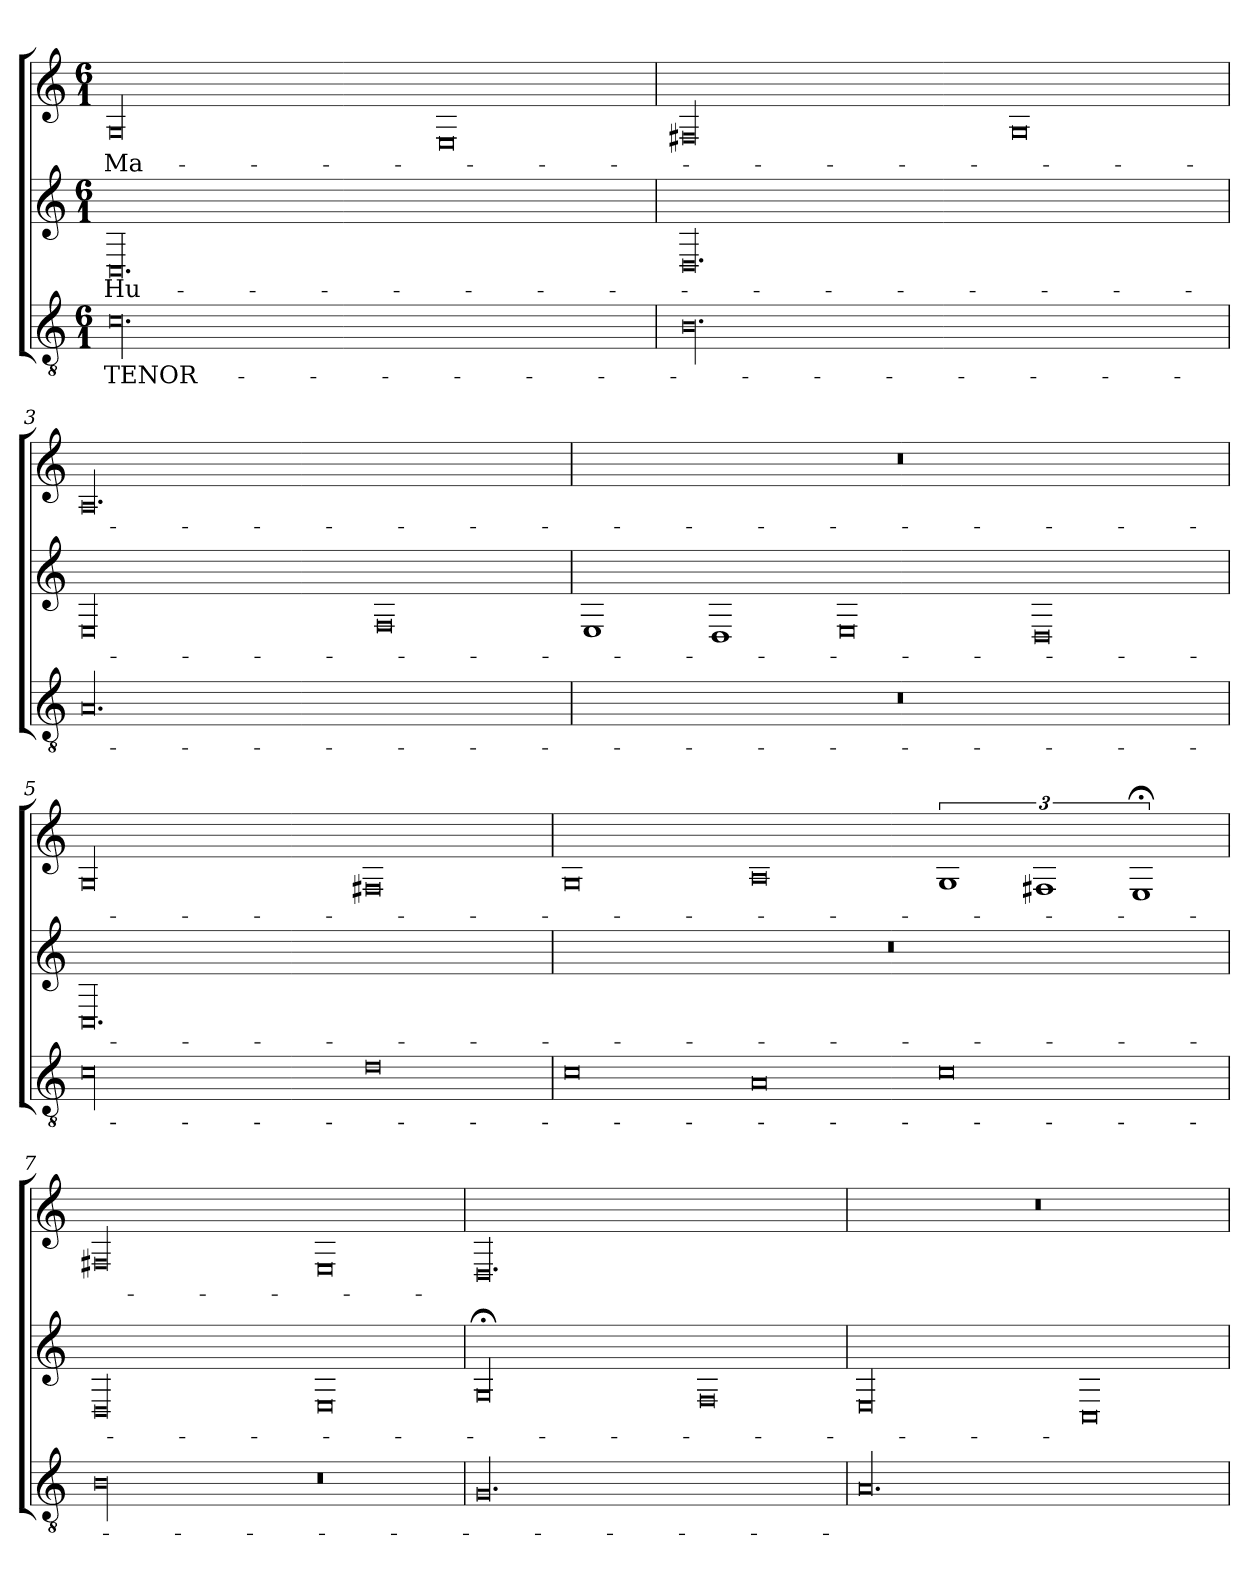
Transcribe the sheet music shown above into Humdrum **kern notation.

**kern	**text	**kern	**text	**kern	**text
*part3	*part3	*part2	*part2	*part1	*part1
*staff3	*staff3	*staff2	*staff2	*staff1	*staff1
*clefGv2	*	*clefG2	*	*clefG2	*
*k[]	*	*k[]	*	*k[]	*
*C:	*	*C:	*	*C:	*
*M6/1	*	*M6/1	*	*M6/1	*
=1	=1	=1	=1	=1	=1
00.c\	TENOR-	00.C/	Hu-	00G/	Ma-
.	.	.	.	0E/	.
=2	=2	=2	=2	=2	=2
00.B\	.	00.D/	.	00F#X/	.
.	.	.	.	0G/	.
=3	=3	=3	=3	=3	=3
00.A/	.	00E/	.	00.A/	.
.	.	0F/	.	.	.
=4	=4	=4	=4	=4	=4
00.r	.	1E/	.	00.r	.
.	.	1D/	.	.	.
.	.	0E/	.	.	.
.	.	0D/	.	.	.
=5	=5	=5	=5	=5	=5
00c\	.	00.C/	.	00G/	.
0d\	.	.	.	0F#X/	.
=6	=6	=6	=6	=6	=6
0c\	.	00.r	.	0G/	.
0A/	.	.	.	0A/	.
0c\	.	.	.	3%2G/	.
.	.	.	.	3%2F#X/	.
.	.	.	.	3%2E;</	.
=7	=7	=7	=7	=7	=7
00B\	.	00D/	.	00F#X/	.
0r	.	0E/	.	0E/	.
=8	=8	=8	=8	=8	=8
00.G/	.	00G;</	.	00.D/	.
.	.	0F/	.	.	.
=9	=9	=9	=9	=9	=9
00.A/	.	00E/	.	00.r	.
.	.	0C/	.	.	.
=	=	=	=	=	=
*-	*-	*-	*-	*-	*-
